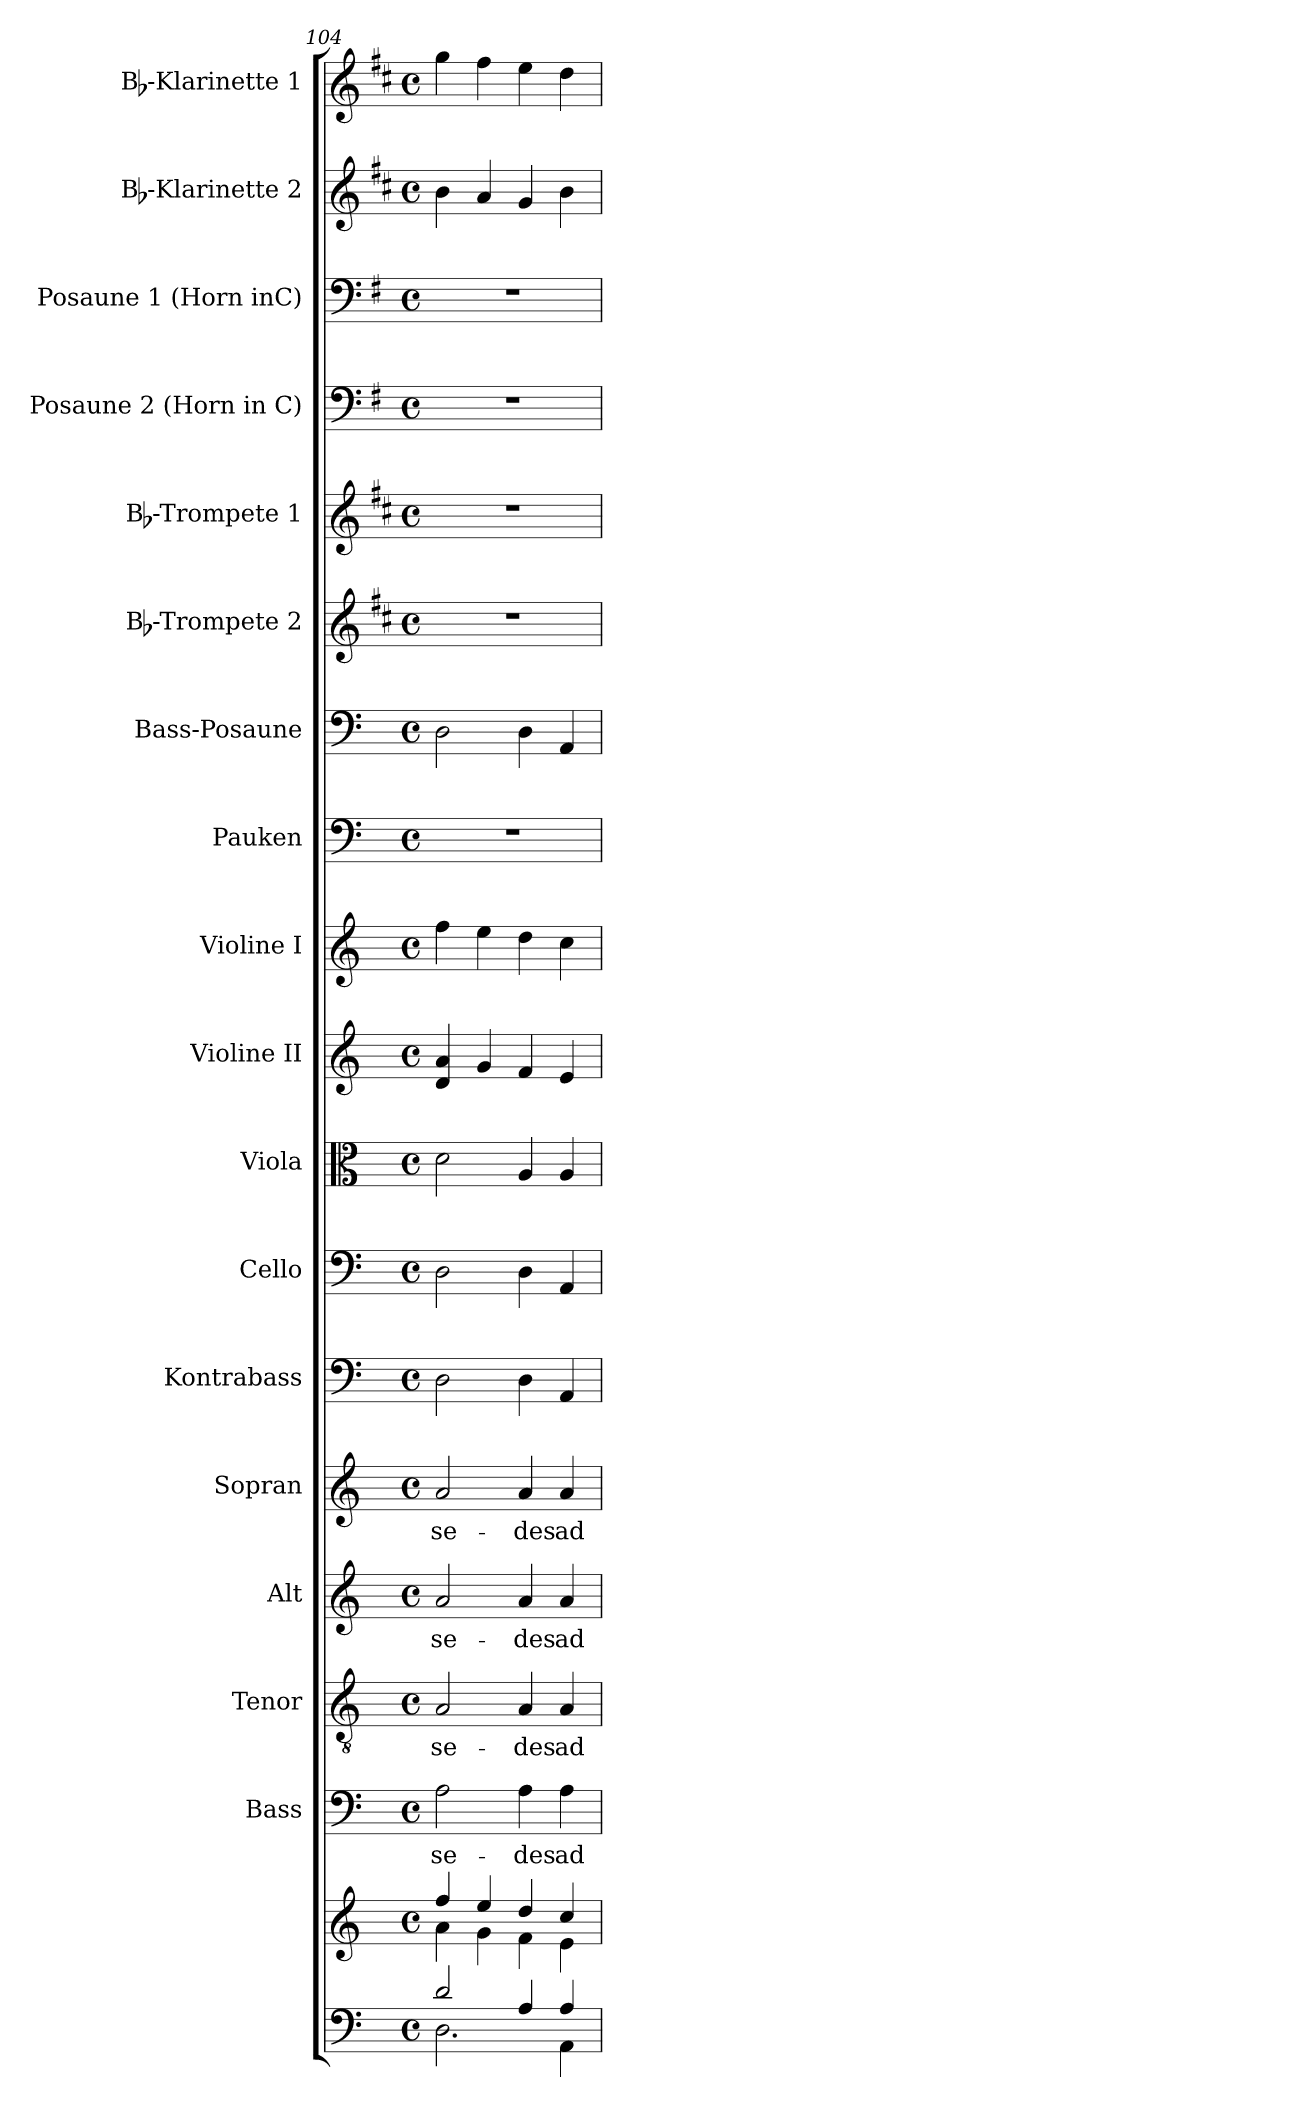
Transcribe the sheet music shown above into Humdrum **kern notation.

**kern	**kern	**kern	**text	**kern	**text	**kern	**text	**kern	**text	**kern	**kern	**kern	**kern	**kern	**kern	**kern	**kern	**kern	**kern	**kern	**kern	**kern
*part18	*part18	*part17	*part17	*part16	*part16	*part15	*part15	*part14	*part14	*part13	*part12	*part11	*part10	*part9	*part8	*part7	*part6	*part5	*part4	*part3	*part2	*part1
*staff19	*staff18	*staff17	*staff17	*staff16	*staff16	*staff15	*staff15	*staff14	*staff14	*staff13	*staff12	*staff11	*staff10	*staff9	*staff8	*staff7	*staff6	*staff5	*staff4	*staff3	*staff2	*staff1
*	*	*I"Bass	*	*I"Tenor	*	*I"Alt	*	*I"Sopran	*	*I"Kontrabass	*I"Cello	*I"Viola	*I"Violine II	*I"Violine I	*I"Pauken	*I"Bass-Posaune	*I"Bb-Trompete 2	*I"Bb-Trompete 1	*I"Posaune 2 (Horn in C)	*I"Posaune 1 (Horn inC)	*I"Bb-Klarinette 2	*I"Bb-Klarinette 1
*	*	*I'B.	*	*I'T.	*	*I'A.	*	*I'S.	*	*I'Kb.	*	*I'Vla.	*I'Vl. II	*I'Vl. I	*I'Pk.	*I'B-Pos.	*I'Bb Trp. 2	*I'Bb Trp. 1	*I'Pos. 2	*I'Pos. 1	*I'Bb Kl. 2	*I'Bb Kl. 1
*clefF4	*clefG2	*clefF4	*	*clefGv2	*	*clefG2	*	*clefG2	*	*clefF4	*clefF4	*clefC3	*clefG2	*clefG2	*clefF4	*clefF4	*clefG2	*clefG2	*clefF4	*clefF4	*clefG2	*clefG2
*	*	*	*	*	*	*	*	*	*	*ITrd7c12	*	*	*	*	*	*	*ITrd1c2	*ITrd1c2	*ITrd4c7	*ITrd4c7	*ITrd1c2	*ITrd1c2
*k[]	*k[]	*k[]	*	*k[]	*	*k[]	*	*k[]	*	*k[]	*k[]	*k[]	*k[]	*k[]	*k[]	*k[]	*k[]	*k[]	*k[]	*k[]	*k[]	*k[]
*C:	*C:	*C:	*	*C:	*	*C:	*	*C:	*	*C:	*C:	*C:	*C:	*C:	*C:	*C:	*C:	*C:	*C:	*C:	*C:	*C:
*M4/4	*M4/4	*M4/4	*	*M4/4	*	*M4/4	*	*M4/4	*	*M4/4	*M4/4	*M4/4	*M4/4	*M4/4	*M4/4	*M4/4	*M4/4	*M4/4	*M4/4	*M4/4	*M4/4	*M4/4
*met(c)	*met(c)	*met(c)	*	*met(c)	*	*met(c)	*	*met(c)	*	*met(c)	*met(c)	*met(c)	*met(c)	*met(c)	*met(c)	*met(c)	*met(c)	*met(c)	*met(c)	*met(c)	*met(c)	*met(c)
=104	=104	=104	=104	=104	=104	=104	=104	=104	=104	=104	=104	=104	=104	=104	=104	=104	=104	=104	=104	=104	=104	=104
*^	*^	*	*	*	*	*	*	*	*	*	*	*	*	*	*	*	*	*	*	*	*	*
!	!	!	!	!	!LO:LY:b	!	!LO:LY:b	!	!LO:LY:b	!	!LO:LY:b	!	!	!	!	!	!	!	!	!	!	!	!	!
2d/	2.D\	4ff/	4a\	2A\	se-	2A/	se-	2a/	se-	2a/	se-	2DD\	2D\	2d\	4d/ 4a/	4ff\	1r	2D\	1r	1r	1r	1r	4a\	4ff\
.	.	4ee/	4g\	.	.	.	.	.	.	.	.	.	.	.	4g/	4ee\	.	.	.	.	.	.	4g/	4ee\
!	!	!	!	!	!LO:LY:b	!	!LO:LY:b	!	!LO:LY:b	!	!LO:LY:b	!	!	!	!	!	!	!	!	!	!	!	!	!
4A/	.	4dd/	4f\	4A\	-des	4A/	-des	4a/	-des	4a/	-des	4DD\	4D\	4A/	4f/	4dd\	.	4D\	.	.	.	.	4f/	4dd\
!	!	!	!	!	!LO:LY:b	!	!LO:LY:b	!	!LO:LY:b	!	!LO:LY:b	!	!	!	!	!	!	!	!	!	!	!	!	!
4A/	4AA\	4cc/	4e\	4A\	ad	4A/	ad	4a/	ad	4a/	ad	4AAA/	4AA/	4A/	4e/	4cc\	.	4AA/	.	.	.	.	4a\	4cc\
*v	*v	*	*	*	*	*	*	*	*	*	*	*	*	*	*	*	*	*	*	*	*	*	*	*
*	*v	*v	*	*	*	*	*	*	*	*	*	*	*	*	*	*	*	*	*	*	*	*	*
=	=	=	=	=	=	=	=	=	=	=	=	=	=	=	=	=	=	=	=	=	=	=
*-	*-	*-	*-	*-	*-	*-	*-	*-	*-	*-	*-	*-	*-	*-	*-	*-	*-	*-	*-	*-	*-	*-
